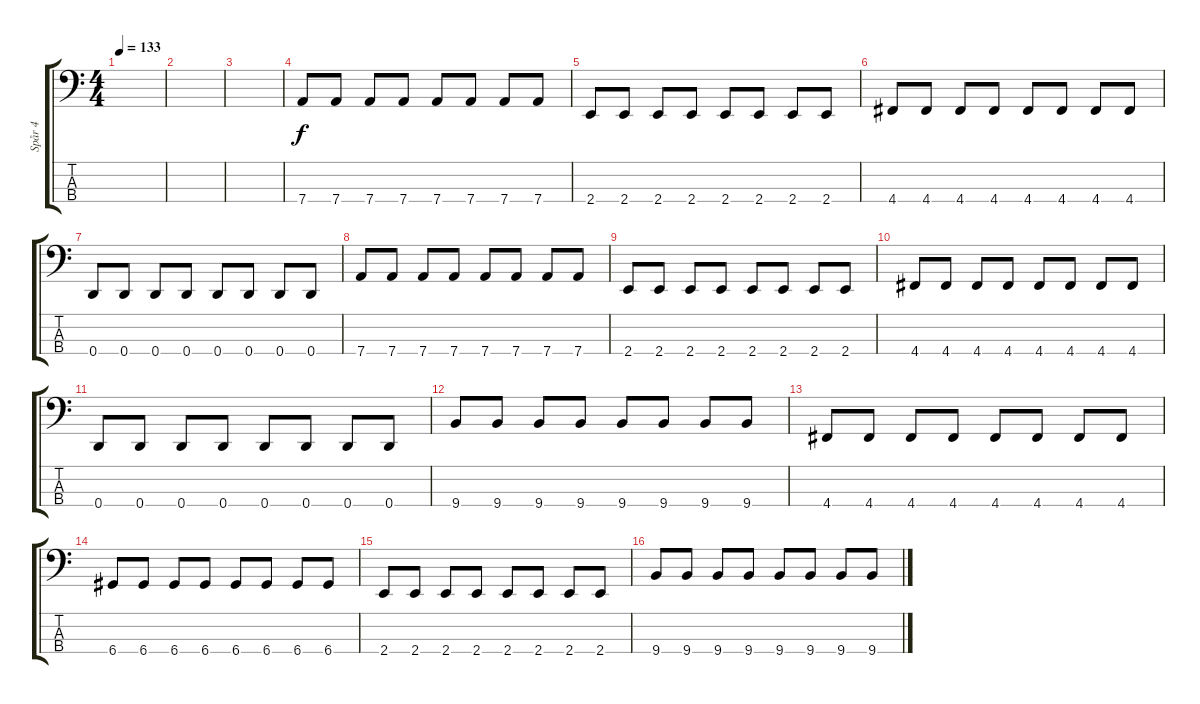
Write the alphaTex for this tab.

\track ("Spår 4" "Spår 4") {instrument electricbassfinger}
\staff {score tabs}
\tuning (G2 D2 A1 D1) {hide}
\ts (4 4)
\tempo 133
\clef f4
\ks c
|
|
|
7.4.8 7.4.8 7.4.8 7.4.8 7.4.8 7.4.8 7.4.8 7.4.8 |
2.4.8 2.4.8 2.4.8 2.4.8 2.4.8 2.4.8 2.4.8 2.4.8 |
4.4.8 4.4.8 4.4.8 4.4.8 4.4.8 4.4.8 4.4.8 4.4.8 |
0.4.8 0.4.8 0.4.8 0.4.8 0.4.8 0.4.8 0.4.8 0.4.8 |
7.4.8 7.4.8 7.4.8 7.4.8 7.4.8 7.4.8 7.4.8 7.4.8 |
2.4.8 2.4.8 2.4.8 2.4.8 2.4.8 2.4.8 2.4.8 2.4.8 |
4.4.8 4.4.8 4.4.8 4.4.8 4.4.8 4.4.8 4.4.8 4.4.8 |
0.4.8 0.4.8 0.4.8 0.4.8 0.4.8 0.4.8 0.4.8 0.4.8 |
9.4.8 9.4.8 9.4.8 9.4.8 9.4.8 9.4.8 9.4.8 9.4.8 |
4.4.8 4.4.8 4.4.8 4.4.8 4.4.8 4.4.8 4.4.8 4.4.8 |
6.4.8 6.4.8 6.4.8 6.4.8 6.4.8 6.4.8 6.4.8 6.4.8 |
2.4.8 2.4.8 2.4.8 2.4.8 2.4.8 2.4.8 2.4.8 2.4.8 |
9.4.8 9.4.8 9.4.8 9.4.8 9.4.8 9.4.8 9.4.8 9.4.8
